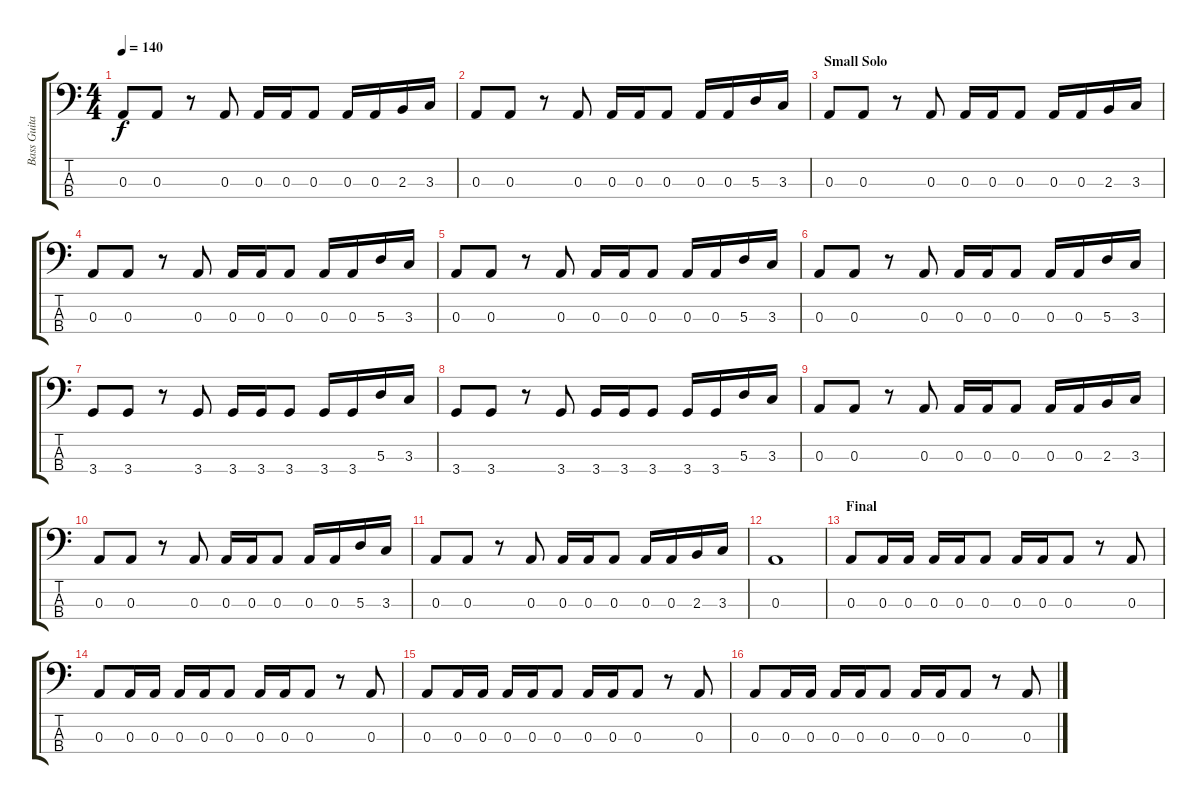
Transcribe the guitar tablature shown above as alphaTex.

\track ("Bass Guitar" "Bass Guita") {instrument electricbassfinger}
\staff {score tabs}
\tuning (G2 D2 A1 E1) {hide}
\ts (4 4)
\tempo 140
\clef f4
\ks c
0.3.8{dy f} 0.3.8 r.8 0.3.8 0.3.16 0.3.16 0.3.8 0.3.16 0.3.16 2.3.16 3.3.16 |
0.3.8 0.3.8 r.8 0.3.8 0.3.16 0.3.16 0.3.8 0.3.16 0.3.16 5.3.16 3.3.16 |
\section ("" "Small Solo")
0.3.8 0.3.8 r.8 0.3.8 0.3.16 0.3.16 0.3.8 0.3.16 0.3.16 2.3.16 3.3.16 |
0.3.8 0.3.8 r.8 0.3.8 0.3.16 0.3.16 0.3.8 0.3.16 0.3.16 5.3.16 3.3.16 |
0.3.8 0.3.8 r.8 0.3.8 0.3.16 0.3.16 0.3.8 0.3.16 0.3.16 5.3.16 3.3.16 |
0.3.8 0.3.8 r.8 0.3.8 0.3.16 0.3.16 0.3.8 0.3.16 0.3.16 5.3.16 3.3.16 |
3.4.8 3.4.8 r.8 3.4.8 3.4.16 3.4.16 3.4.8 3.4.16 3.4.16 5.3.16 3.3.16 |
3.4.8 3.4.8 r.8 3.4.8 3.4.16 3.4.16 3.4.8 3.4.16 3.4.16 5.3.16 3.3.16 |
0.3.8 0.3.8 r.8 0.3.8 0.3.16 0.3.16 0.3.8 0.3.16 0.3.16 2.3.16 3.3.16 |
0.3.8 0.3.8 r.8 0.3.8 0.3.16 0.3.16 0.3.8 0.3.16 0.3.16 5.3.16 3.3.16 |
0.3.8 0.3.8 r.8 0.3.8 0.3.16 0.3.16 0.3.8 0.3.16 0.3.16 2.3.16 3.3.16 |
0.3.1 |
\section ("" "Final")
0.3.8 0.3.16 0.3.16 0.3.16 0.3.16 0.3.8 0.3.16 0.3.16 0.3.8 r.8 0.3.8 |
0.3.8 0.3.16 0.3.16 0.3.16 0.3.16 0.3.8 0.3.16 0.3.16 0.3.8 r.8 0.3.8 |
0.3.8 0.3.16 0.3.16 0.3.16 0.3.16 0.3.8 0.3.16 0.3.16 0.3.8 r.8 0.3.8 |
0.3.8 0.3.16 0.3.16 0.3.16 0.3.16 0.3.8 0.3.16 0.3.16 0.3.8 r.8 0.3.8
